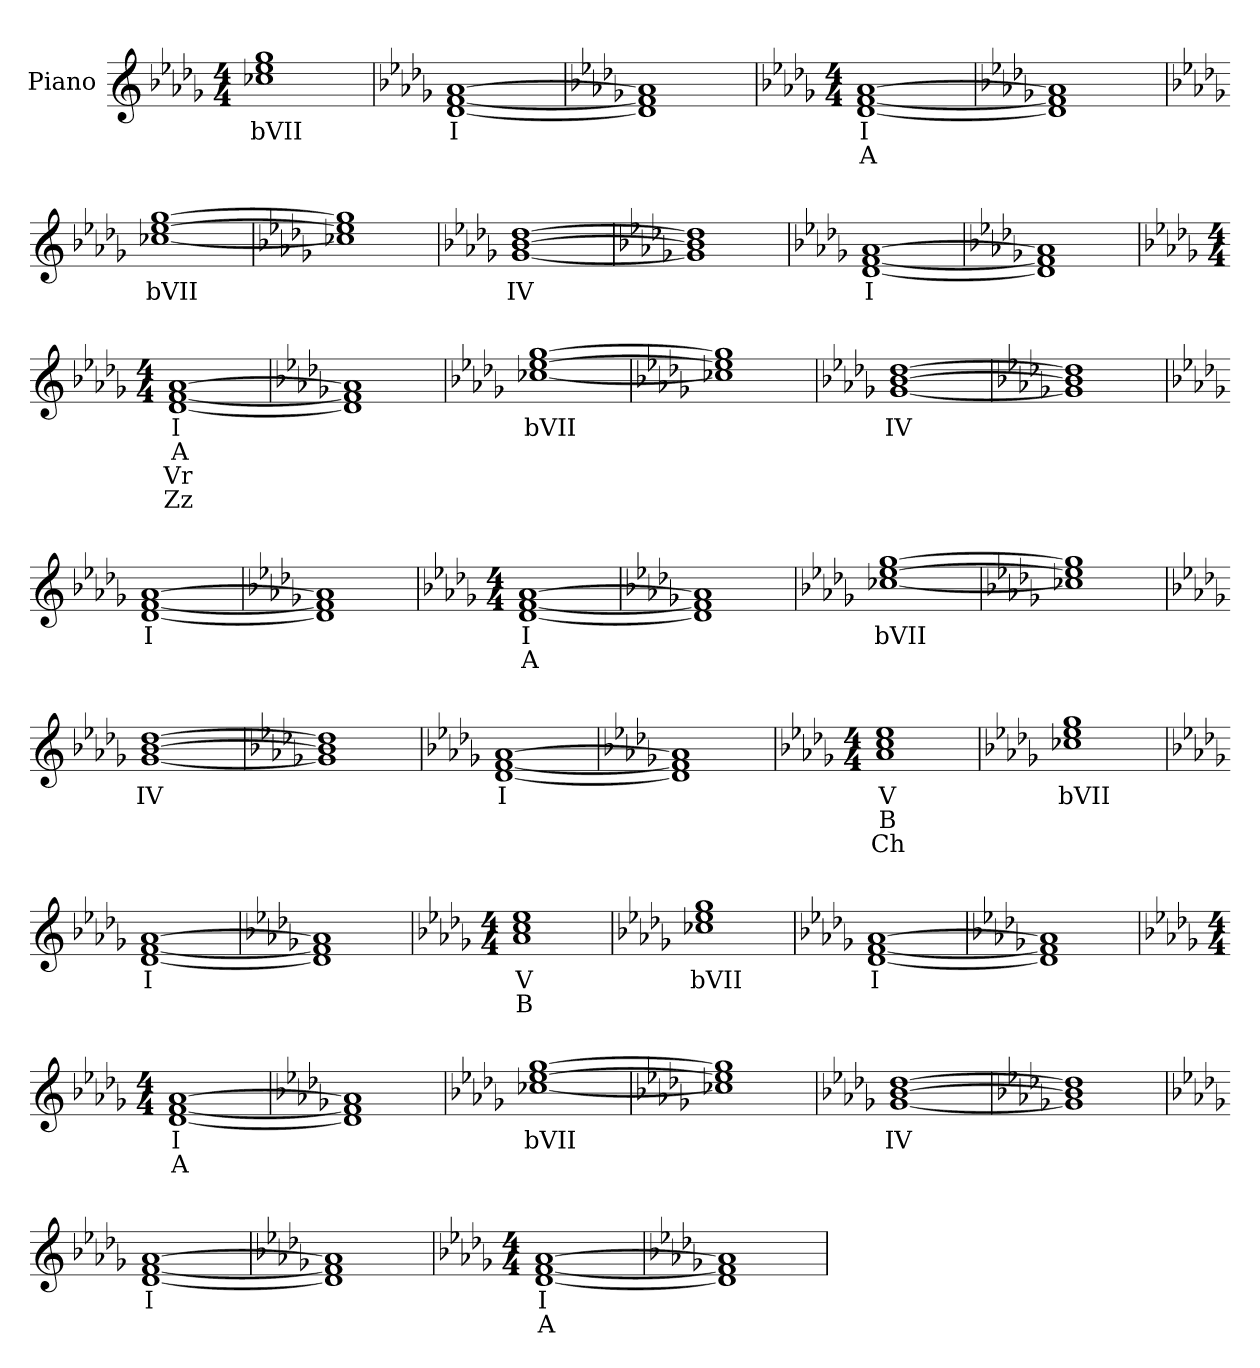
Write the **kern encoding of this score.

**kern	**text	**text	**text	**text
*part1	*part1	*part1	*part1	*part1
*staff1	*staff1	*staff1	*staff1	*staff1
*I"Piano	*	*	*	*
*I'Pno	*	*	*	*
*k[b-e-a-d-g-]	*	*	*	*
*D-:	*	*	*	*
*M4/4	*	*	*	*
=	=	=	=	=
1cc-X 1ee- 1gg-	bVII	.	.	.
=	=	=	=	=
*k[b-e-a-d-g-]	*	*	*	*
*D-:	*	*	*	*
[1d- [1f [1a-	I	.	.	.
=	=	=	=	=
*k[b-e-a-d-g-]	*	*	*	*
*D-:	*	*	*	*
1d-] 1f] 1a-]	.	.	.	.
=	=	=	=	=
*k[b-e-a-d-g-]	*	*	*	*
*D-:	*	*	*	*
*M4/4	*	*	*	*
[1d- [1f [1a-	I	A	.	.
=	=	=	=	=
*k[b-e-a-d-g-]	*	*	*	*
*D-:	*	*	*	*
1d-] 1f] 1a-]	.	.	.	.
=	=	=	=	=
*k[b-e-a-d-g-]	*	*	*	*
*D-:	*	*	*	*
[1cc-X [1ee- [1gg-	bVII	.	.	.
=	=	=	=	=
*k[b-e-a-d-g-]	*	*	*	*
*D-:	*	*	*	*
1cc-X] 1ee-] 1gg-]	.	.	.	.
=	=	=	=	=
*k[b-e-a-d-g-]	*	*	*	*
*D-:	*	*	*	*
[1g- [1b- [1dd-	IV	.	.	.
=	=	=	=	=
*k[b-e-a-d-g-]	*	*	*	*
*D-:	*	*	*	*
1g-] 1b-] 1dd-]	.	.	.	.
=	=	=	=	=
*k[b-e-a-d-g-]	*	*	*	*
*D-:	*	*	*	*
[1d- [1f [1a-	I	.	.	.
=	=	=	=	=
*k[b-e-a-d-g-]	*	*	*	*
*D-:	*	*	*	*
1d-] 1f] 1a-]	.	.	.	.
=	=	=	=	=
*k[b-e-a-d-g-]	*	*	*	*
*D-:	*	*	*	*
*M4/4	*	*	*	*
[1d- [1f [1a-	I	A	Vr	Zz
=	=	=	=	=
*k[b-e-a-d-g-]	*	*	*	*
*D-:	*	*	*	*
1d-] 1f] 1a-]	.	.	.	.
=	=	=	=	=
*k[b-e-a-d-g-]	*	*	*	*
*D-:	*	*	*	*
[1cc-X [1ee- [1gg-	bVII	.	.	.
=	=	=	=	=
*k[b-e-a-d-g-]	*	*	*	*
*D-:	*	*	*	*
1cc-X] 1ee-] 1gg-]	.	.	.	.
=	=	=	=	=
*k[b-e-a-d-g-]	*	*	*	*
*D-:	*	*	*	*
[1g- [1b- [1dd-	IV	.	.	.
=	=	=	=	=
*k[b-e-a-d-g-]	*	*	*	*
*D-:	*	*	*	*
1g-] 1b-] 1dd-]	.	.	.	.
=	=	=	=	=
*k[b-e-a-d-g-]	*	*	*	*
*D-:	*	*	*	*
[1d- [1f [1a-	I	.	.	.
=	=	=	=	=
*k[b-e-a-d-g-]	*	*	*	*
*D-:	*	*	*	*
1d-] 1f] 1a-]	.	.	.	.
=	=	=	=	=
*k[b-e-a-d-g-]	*	*	*	*
*D-:	*	*	*	*
*M4/4	*	*	*	*
[1d- [1f [1a-	I	A	.	.
=	=	=	=	=
*k[b-e-a-d-g-]	*	*	*	*
*D-:	*	*	*	*
1d-] 1f] 1a-]	.	.	.	.
=	=	=	=	=
*k[b-e-a-d-g-]	*	*	*	*
*D-:	*	*	*	*
[1cc-X [1ee- [1gg-	bVII	.	.	.
=	=	=	=	=
*k[b-e-a-d-g-]	*	*	*	*
*D-:	*	*	*	*
1cc-X] 1ee-] 1gg-]	.	.	.	.
=	=	=	=	=
*k[b-e-a-d-g-]	*	*	*	*
*D-:	*	*	*	*
[1g- [1b- [1dd-	IV	.	.	.
=	=	=	=	=
*k[b-e-a-d-g-]	*	*	*	*
*D-:	*	*	*	*
1g-] 1b-] 1dd-]	.	.	.	.
=	=	=	=	=
*k[b-e-a-d-g-]	*	*	*	*
*D-:	*	*	*	*
[1d- [1f [1a-	I	.	.	.
=	=	=	=	=
*k[b-e-a-d-g-]	*	*	*	*
*D-:	*	*	*	*
1d-] 1f] 1a-]	.	.	.	.
=	=	=	=	=
*k[b-e-a-d-g-]	*	*	*	*
*D-:	*	*	*	*
*M4/4	*	*	*	*
1a- 1cc 1ee-	V	B	Ch	.
=	=	=	=	=
*k[b-e-a-d-g-]	*	*	*	*
*D-:	*	*	*	*
1cc-X 1ee- 1gg-	bVII	.	.	.
=	=	=	=	=
*k[b-e-a-d-g-]	*	*	*	*
*D-:	*	*	*	*
[1d- [1f [1a-	I	.	.	.
=	=	=	=	=
*k[b-e-a-d-g-]	*	*	*	*
*D-:	*	*	*	*
1d-] 1f] 1a-]	.	.	.	.
=	=	=	=	=
*k[b-e-a-d-g-]	*	*	*	*
*D-:	*	*	*	*
*M4/4	*	*	*	*
1a- 1cc 1ee-	V	B	.	.
=	=	=	=	=
*k[b-e-a-d-g-]	*	*	*	*
*D-:	*	*	*	*
1cc-X 1ee- 1gg-	bVII	.	.	.
=	=	=	=	=
*k[b-e-a-d-g-]	*	*	*	*
*D-:	*	*	*	*
[1d- [1f [1a-	I	.	.	.
=	=	=	=	=
*k[b-e-a-d-g-]	*	*	*	*
*D-:	*	*	*	*
1d-] 1f] 1a-]	.	.	.	.
=	=	=	=	=
*k[b-e-a-d-g-]	*	*	*	*
*D-:	*	*	*	*
*M4/4	*	*	*	*
[1d- [1f [1a-	I	A	.	.
=	=	=	=	=
*k[b-e-a-d-g-]	*	*	*	*
*D-:	*	*	*	*
1d-] 1f] 1a-]	.	.	.	.
=	=	=	=	=
*k[b-e-a-d-g-]	*	*	*	*
*D-:	*	*	*	*
[1cc-X [1ee- [1gg-	bVII	.	.	.
=	=	=	=	=
*k[b-e-a-d-g-]	*	*	*	*
*D-:	*	*	*	*
1cc-X] 1ee-] 1gg-]	.	.	.	.
=	=	=	=	=
*k[b-e-a-d-g-]	*	*	*	*
*D-:	*	*	*	*
[1g- [1b- [1dd-	IV	.	.	.
=	=	=	=	=
*k[b-e-a-d-g-]	*	*	*	*
*D-:	*	*	*	*
1g-] 1b-] 1dd-]	.	.	.	.
=	=	=	=	=
*k[b-e-a-d-g-]	*	*	*	*
*D-:	*	*	*	*
[1d- [1f [1a-	I	.	.	.
=	=	=	=	=
*k[b-e-a-d-g-]	*	*	*	*
*D-:	*	*	*	*
1d-] 1f] 1a-]	.	.	.	.
=	=	=	=	=
*k[b-e-a-d-g-]	*	*	*	*
*D-:	*	*	*	*
*M4/4	*	*	*	*
[1d- [1f [1a-	I	A	.	.
=	=	=	=	=
*k[b-e-a-d-g-]	*	*	*	*
*D-:	*	*	*	*
1d-] 1f] 1a-]	.	.	.	.
=	=	=	=	=
*-	*-	*-	*-	*-
